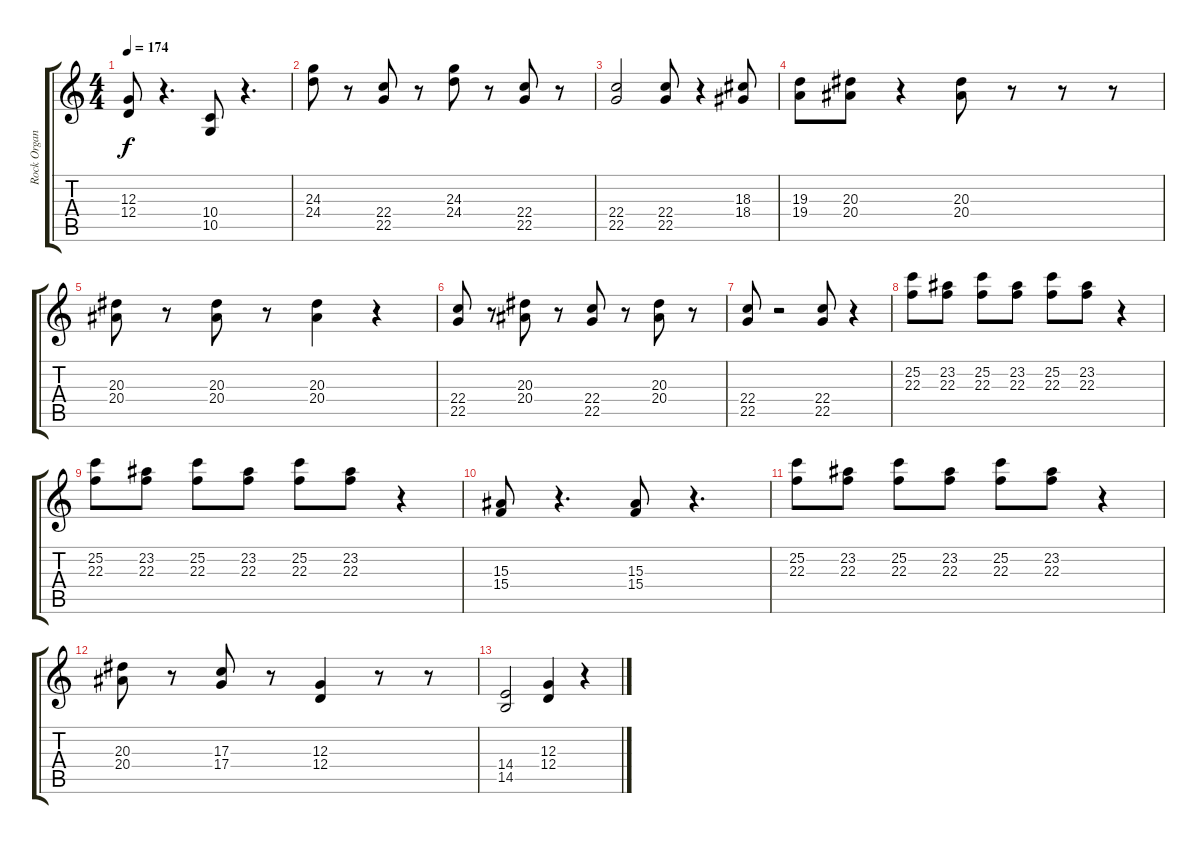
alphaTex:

\track ("Rock Organ" "Rock Organ") {instrument rockorgan}
\staff {score tabs}
\tuning (E4 B3 G3 D3 A2 E2) {hide}
\ts (4 4)
\tempo 174
\clef g2
\ks c
(12.3 12.4).8{dy f} r.4{d} (10.4 10.5).8 r.4{d} |
(24.3 24.4).8 r.8 (22.4 22.5).8 r.8 (24.3 24.4).8 r.8 (22.4 22.5).8 r.8 |
(22.4 22.5).2 (22.4 22.5).8 r.4 (18.3 18.4).8 |
(19.3 19.4).8 (20.3 20.4).8 r.4 (20.3 20.4).8 r.8 r.8 r.8 |
(20.3 20.4).8 r.8 (20.3 20.4).8 r.8 (20.3 20.4).4 r.4 |
(22.4 22.5).8 r.8 (20.3 20.4).8 r.8 (22.4 22.5).8 r.8 (20.3 20.4).8 r.8 |
(22.4 22.5).8 r.2 (22.4 22.5).8 r.4 |
(25.2 22.3).8 (23.2 22.3).8 (25.2 22.3).8 (23.2 22.3).8 (25.2 22.3).8 (23.2 22.3).8 r.4 |
(25.2 22.3).8 (23.2 22.3).8 (25.2 22.3).8 (23.2 22.3).8 (25.2 22.3).8 (23.2 22.3).8 r.4 |
(15.3 15.4).8 r.4{d} (15.3 15.4).8 r.4{d} |
(25.2 22.3).8 (23.2 22.3).8 (25.2 22.3).8 (23.2 22.3).8 (25.2 22.3).8 (23.2 22.3).8 r.4 |
(20.3 20.4).8 r.8 (17.3 17.4).8 r.8 (12.3 12.4).4 r.8 r.8 |
(14.4 14.5).2 (12.3 12.4).4 r.4
